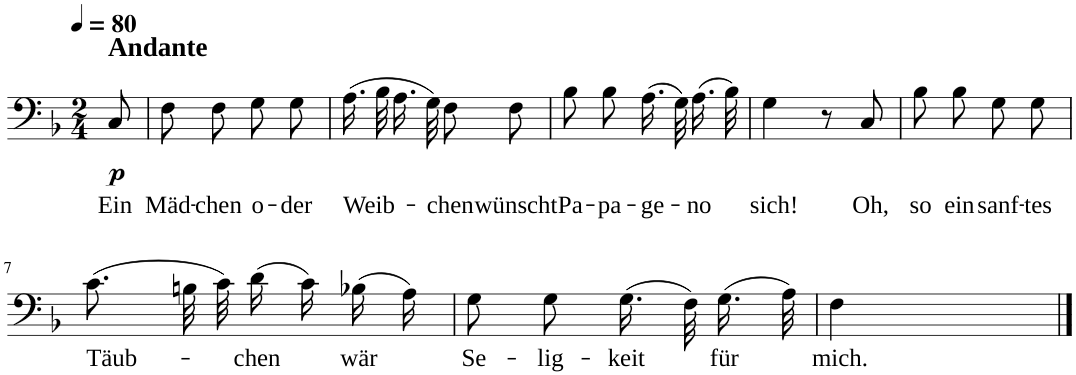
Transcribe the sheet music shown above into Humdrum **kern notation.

**kern	**text	**dynam
*part1	*part1	*part1
*staff1	*staff1	*staff1
*I"Papageno	*	*
*clefF4	*	*
*k[b-]	*	*
*F:	*	*
*M2/4	*	*
*MM80	*	*
=1	=1	=1
!LO:TX:a:B:t=Andante	!	!
!	!LO:LY:b	!LO:DY:b
8C/	Ein	p
=2	=2	=2
!	!LO:LY:b	!
8F\L	Mäd-	.
!	!LO:LY:b	!
8F\J	-chen	.
!	!LO:LY:b	!
8G\L	o-	.
!	!LO:LY:b	!
8G\J	-der	.
=3	=3	=3
!	!LO:LY:b	!
(16.A\LL	Weib-	.
32B-\Jk	.	.
16.A\L	.	.
32G\JJk)	.	.
!	!LO:LY:b	!
8F\L	-chen	.
!	!LO:LY:b	!
8F\J	wünscht	.
=4	=4	=4
!	!LO:LY:b	!
8B-\L	Pa-	.
!	!LO:LY:b	!
8B-\J	-pa-	.
!	!LO:LY:b	!
(16.A\LL	-ge-	.
32G\Jk)	.	.
!	!LO:LY:b	!
(16.A\L	-no	.
32B-\JJk)	.	.
=5	=5	=5
!	!LO:LY:b	!
4G\	sich!	.
8r	.	.
!	!LO:LY:b	!
8C/	Oh,	.
=6	=6	=6
!	!LO:LY:b	!
8B-\L	so	.
!	!LO:LY:b	!
8B-\J	ein	.
!	!LO:LY:b	!
8G\L	sanf-	.
!	!LO:LY:b	!
8G\J	-tes	.
!!LO:LB:g=z
=7	=7	=7
!	!LO:LY:b	!
(8.c\L	Täub-	.
32Bn\LL	.	.
32c\JJJ)	.	.
!	!LO:LY:b	!
(16d\LL	-chen	.
16c\J)	.	.
!	!LO:LY:b	!
(16B-X\L	wär	.
16A\JJ)	.	.
=8	=8	=8
!	!LO:LY:b	!
8G\L	Se-	.
!	!LO:LY:b	!
8G\J	-lig-	.
!	!LO:LY:b	!
(16.G\LL	-keit	.
32F\Jk)	.	.
!	!LO:LY:b	!
(16.G\L	für	.
32A\JJk)	.	.
=9	=9	=9
!	!LO:LY:b	!
4F\	mich.	.
4ryy	.	.
==	==	==
*-	*-	*-
